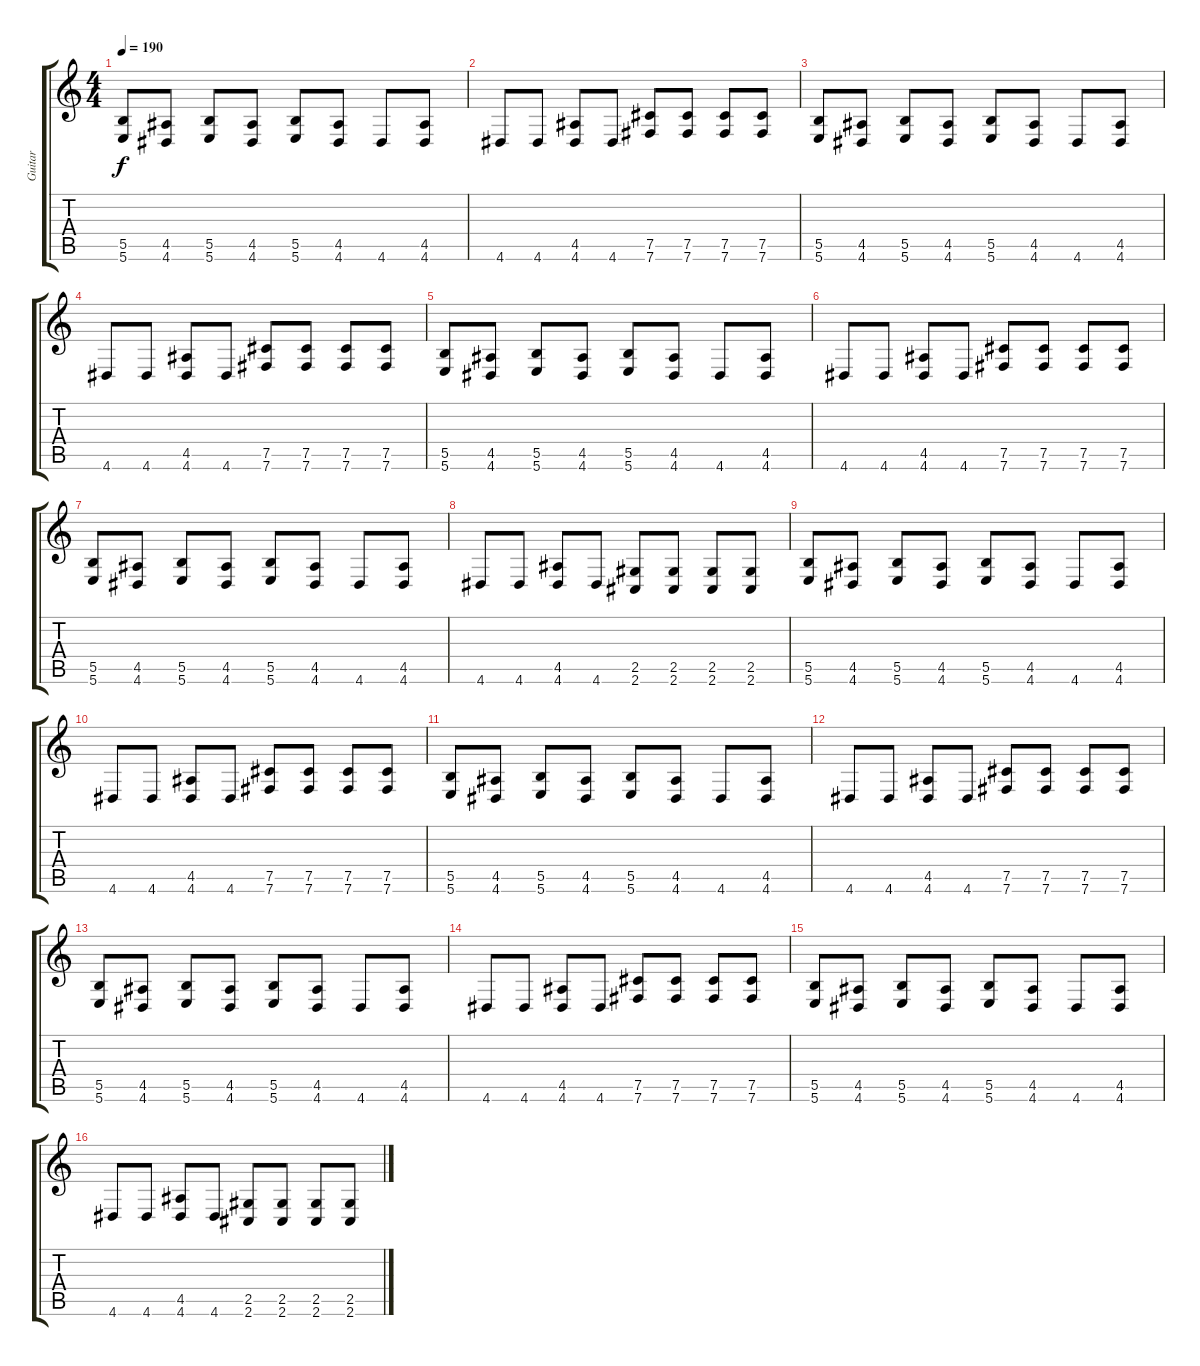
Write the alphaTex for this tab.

\track ("Guitar" "Guitar") {instrument overdrivenguitar}
\staff {score tabs}
\tuning (Db4 Ab3 E3 B2 Gb2 B1) {hide}
\ts (4 4)
\tempo 190
\clef g2
\ks c
(5.5 5.6).8{dy f instrument overdrivenguitar} (4.5 4.6).8 (5.5 5.6).8 (4.5 4.6).8 (5.5 5.6).8 (4.5 4.6).8 4.6.8 (4.5 4.6).8 |
4.6.8 4.6.8 (4.5 4.6).8 4.6.8 (7.5 7.6).8 (7.5 7.6).8 (7.5 7.6).8 (7.5 7.6).8 |
(5.5 5.6).8 (4.5 4.6).8 (5.5 5.6).8 (4.5 4.6).8 (5.5 5.6).8 (4.5 4.6).8 4.6.8 (4.5 4.6).8 |
4.6.8 4.6.8 (4.5 4.6).8 4.6.8 (7.5 7.6).8 (7.5 7.6).8 (7.5 7.6).8 (7.5 7.6).8 |
(5.5 5.6).8 (4.5 4.6).8 (5.5 5.6).8 (4.5 4.6).8 (5.5 5.6).8 (4.5 4.6).8 4.6.8 (4.5 4.6).8 |
4.6.8 4.6.8 (4.5 4.6).8 4.6.8 (7.5 7.6).8 (7.5 7.6).8 (7.5 7.6).8 (7.5 7.6).8 |
(5.5 5.6).8 (4.5 4.6).8 (5.5 5.6).8 (4.5 4.6).8 (5.5 5.6).8 (4.5 4.6).8 4.6.8 (4.5 4.6).8 |
4.6.8 4.6.8 (4.5 4.6).8 4.6.8 (2.5 2.6).8 (2.5 2.6).8 (2.5 2.6).8 (2.5 2.6).8 |
(5.5 5.6).8 (4.5 4.6).8 (5.5 5.6).8 (4.5 4.6).8 (5.5 5.6).8 (4.5 4.6).8 4.6.8 (4.5 4.6).8 |
4.6.8 4.6.8 (4.5 4.6).8 4.6.8 (7.5 7.6).8 (7.5 7.6).8 (7.5 7.6).8 (7.5 7.6).8 |
(5.5 5.6).8 (4.5 4.6).8 (5.5 5.6).8 (4.5 4.6).8 (5.5 5.6).8 (4.5 4.6).8 4.6.8 (4.5 4.6).8 |
4.6.8 4.6.8 (4.5 4.6).8 4.6.8 (7.5 7.6).8 (7.5 7.6).8 (7.5 7.6).8 (7.5 7.6).8 |
(5.5 5.6).8 (4.5 4.6).8 (5.5 5.6).8 (4.5 4.6).8 (5.5 5.6).8 (4.5 4.6).8 4.6.8 (4.5 4.6).8 |
4.6.8 4.6.8 (4.5 4.6).8 4.6.8 (7.5 7.6).8 (7.5 7.6).8 (7.5 7.6).8 (7.5 7.6).8 |
(5.5 5.6).8 (4.5 4.6).8 (5.5 5.6).8 (4.5 4.6).8 (5.5 5.6).8 (4.5 4.6).8 4.6.8 (4.5 4.6).8 |
4.6.8 4.6.8 (4.5 4.6).8 4.6.8 (2.5 2.6).8 (2.5 2.6).8 (2.5 2.6).8 (2.5 2.6).8
